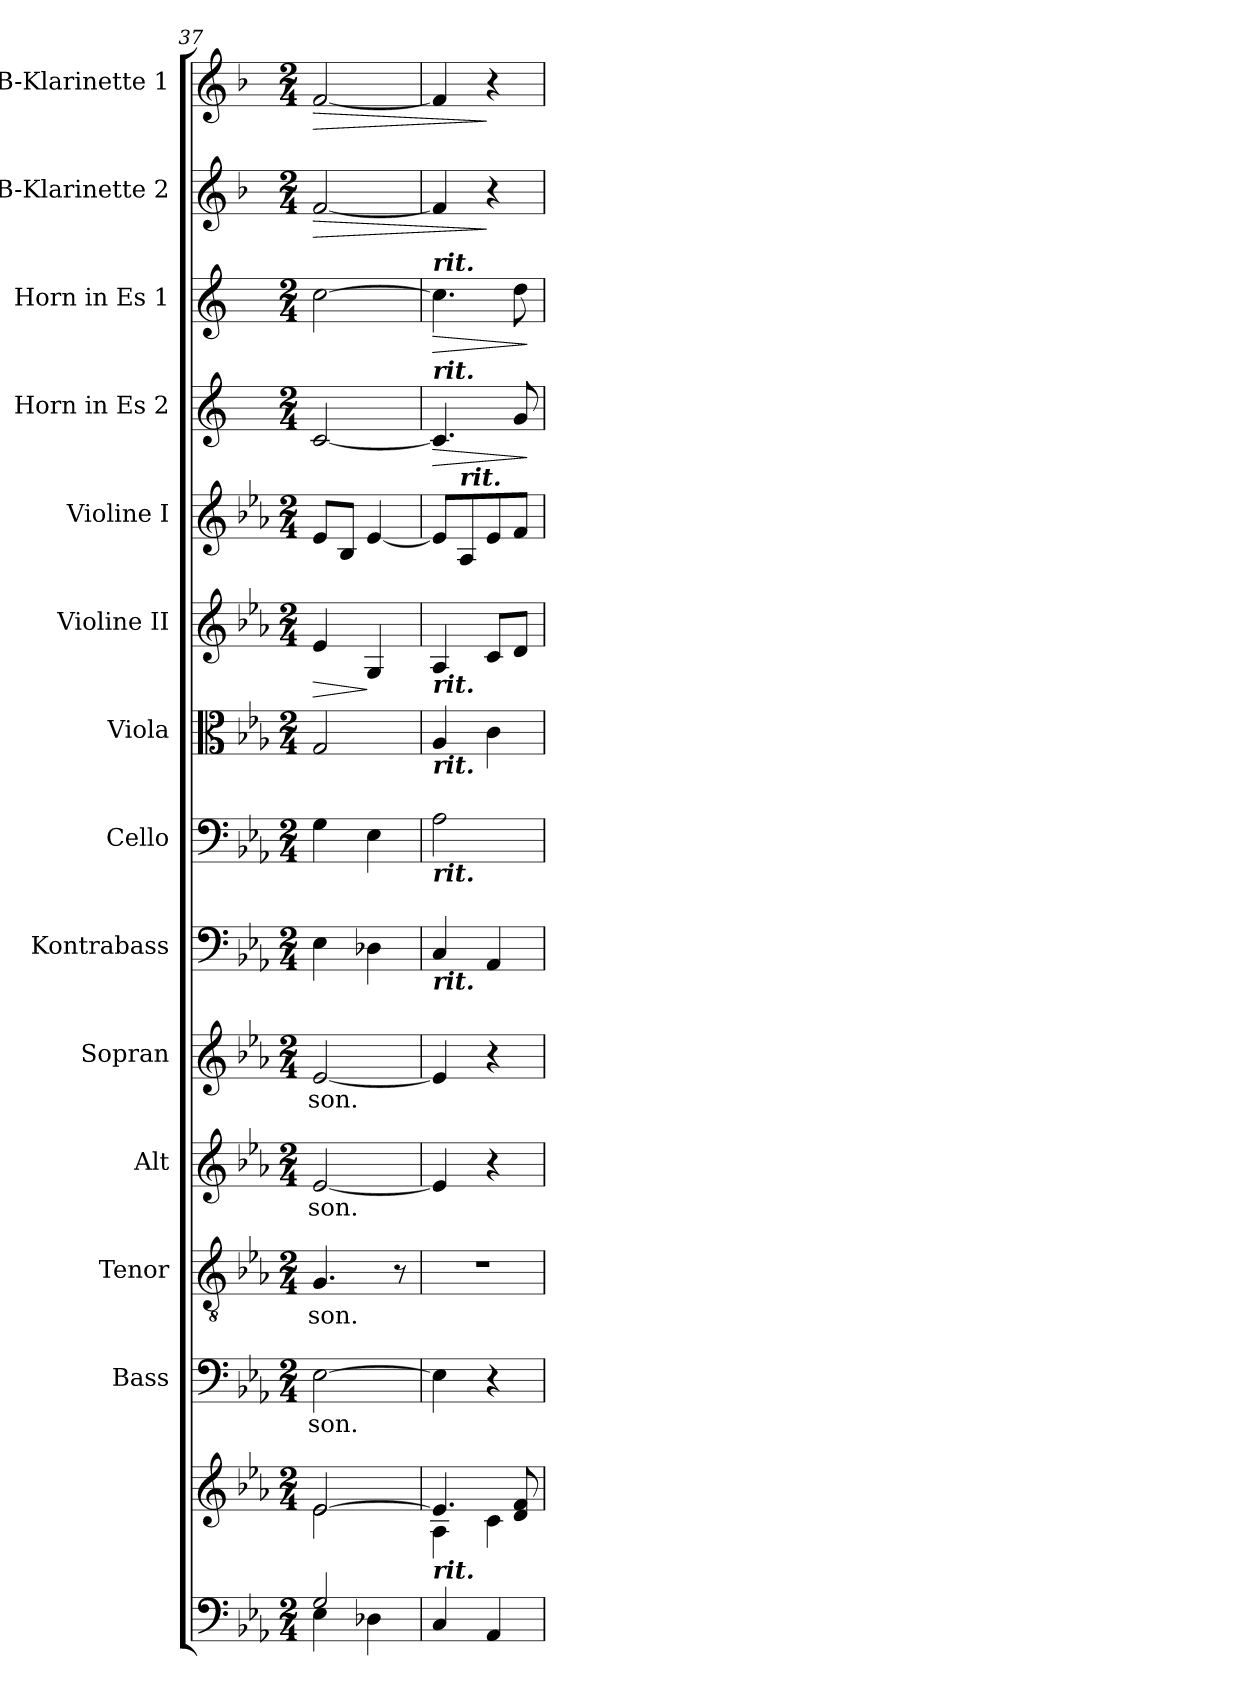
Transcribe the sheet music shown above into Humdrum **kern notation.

**kern	**kern	**kern	**text	**kern	**text	**kern	**text	**kern	**text	**kern	**kern	**kern	**kern	**dynam	**kern	**kern	**dynam	**kern	**dynam	**kern	**dynam	**kern	**dynam
*part14	*part14	*part13	*part13	*part12	*part12	*part11	*part11	*part10	*part10	*part9	*part8	*part7	*part6	*part6	*part5	*part4	*part4	*part3	*part3	*part2	*part2	*part1	*part1
*staff15	*staff14	*staff13	*staff13	*staff12	*staff12	*staff11	*staff11	*staff10	*staff10	*staff9	*staff8	*staff7	*staff6	*staff6	*staff5	*staff4	*staff4	*staff3	*staff3	*staff2	*staff2	*staff1	*staff1
*	*	*I"Bass	*	*I"Tenor	*	*I"Alt	*	*I"Sopran	*	*I"Kontrabass	*I"Cello	*I"Viola	*I"Violine II	*	*I"Violine I	*I"Horn in Es 2	*	*I"Horn in Es 1	*	*I"B-Klarinette 2	*	*I"B-Klarinette 1	*
*	*	*I'B.	*	*I'T.	*	*I'A.	*	*I'S.	*	*I'Kb.	*	*I'Vla.	*I'Vl. II	*	*I'Vl. I	*I'Hrn. 2	*	*I'Hrn. 1	*	*I'Kl. 2	*	*I'Kl. 1	*
*clefF4	*clefG2	*clefF4	*	*clefGv2	*	*clefG2	*	*clefG2	*	*clefF4	*clefF4	*clefC3	*clefG2	*	*clefG2	*clefG2	*	*clefG2	*	*clefG2	*	*clefG2	*
*	*	*	*	*	*	*	*	*	*	*ITrd7c12	*	*	*	*	*	*ITrd5c9	*	*ITrd5c9	*	*ITrd1c2	*	*ITrd1c2	*
*k[b-e-a-]	*k[b-e-a-]	*k[b-e-a-]	*	*k[b-e-a-]	*	*k[b-e-a-]	*	*k[b-e-a-]	*	*k[b-e-a-]	*k[b-e-a-]	*k[b-e-a-]	*k[b-e-a-]	*	*k[b-e-a-]	*k[b-e-a-]	*	*k[b-e-a-]	*	*k[b-e-a-]	*	*k[b-e-a-]	*
*E-:	*E-:	*E-:	*	*E-:	*	*E-:	*	*E-:	*	*E-:	*E-:	*E-:	*E-:	*	*E-:	*E-:	*	*E-:	*	*E-:	*	*E-:	*
*M2/4	*M2/4	*M2/4	*	*M2/4	*	*M2/4	*	*M2/4	*	*M2/4	*M2/4	*M2/4	*M2/4	*	*M2/4	*M2/4	*	*M2/4	*	*M2/4	*	*M2/4	*
=37	=37	=37	=37	=37	=37	=37	=37	=37	=37	=37	=37	=37	=37	=37	=37	=37	=37	=37	=37	=37	=37	=37	=37
*^	*^	*	*	*	*	*	*	*	*	*	*	*	*	*	*	*	*	*	*	*	*	*	*
!	!	!	!	!	!LO:LY:b	!	!LO:LY:b	!	!LO:LY:b	!	!LO:LY:b	!	!	!	!	!LO:HP:b	!	!	!	!	!	!	!LO:HP:b	!	!LO:HP:b
2G/	4E-\	[>2e-/	2e-\	[2E-\	-son.	4.G/	-son.	[2e-/	-son.	[2e-/	-son.	4EE-\	4G\	2G/	4e-/	>	8e-/L	[2E-/	.	[2e-\	.	[2e-/	>	[2e-/	>
.	.	.	.	.	.	.	.	.	.	.	.	.	.	.	.	.	8B-/J	.	.	.	.	.	.	.	.
.	4D-X\	.	.	.	.	.	.	.	.	.	.	4DD-X\	4E-\	.	4G/	]	[4e-/	.	.	.	.	.	.	.	.
.	.	.	.	.	.	8r	.	.	.	.	.	.	.	.	.	.	.	.	.	.	.	.	.	.	.
*v	*v	*	*	*	*	*	*	*	*	*	*	*	*	*	*	*	*	*	*	*	*	*	*	*	*
=38	=38	=38	=38	=38	=38	=38	=38	=38	=38	=38	=38	=38	=38	=38	=38	=38	=38	=38	=38	=38	=38	=38	=38	=38
!	!	!	!	!	!	!	!	!	!	!	!	!	!	!	!	!	!	!	!LO:TX:a:Bi:t=rit.	!	!	!	!	!
!	!	!	!	!	!	!	!	!	!	!	!	!	!	!	!	!	!LO:TX:a:Bi:t=rit.	!	!	!	!	!	!	!
!	!	!	!	!	!	!	!	!	!	!	!	!	!	!LO:TX:b:Bi:t=rit.	!	!	!	!	!	!	!	!	!	!
!	!	!	!	!	!	!	!	!	!	!	!	!	!LO:TX:b:Bi:t=rit.	!	!	!	!	!	!	!	!	!	!	!
!	!	!	!	!	!	!	!	!	!	!	!	!LO:TX:b:Bi:t=rit.	!	!	!	!	!	!	!	!	!	!	!	!
!	!	!	!	!	!	!	!	!	!	!	!LO:TX:b:Bi:t=rit.	!	!	!	!	!	!	!	!	!	!	!	!	!
!	!LO:TX:b:Bi:t=rit.	!	!	!	!	!	!	!	!	!	!	!	!	!	!	!	!	!	!	!	!	!	!	!
!	!	!	!	!	!	!	!	!	!	!	!	!	!	!	!	!	!	!LO:HP:b	!	!LO:HP:b	!	!	!	!
4C/	4.e-/]	4A-\	4E-\]	.	2r	.	4e-/]	.	4e-/]	.	4CC/	2A-\	4A-/	4A-/	.	8e-/L]	4.E-/]	>	4.e-\]	>	4e-/]	.	4e-/]	.
!	!	!	!	!	!	!	!	!	!	!	!	!	!	!	!	!LO:TX:a:Bi:t=rit.	!	!	!	!	!	!	!	!
.	.	.	.	.	.	.	.	.	.	.	.	.	.	.	.	8A-/	.	.	.	.	.	.	.	.
4AA-/	.	4c\	4r	.	.	.	4r	.	4r	.	4AAA-/	.	4c\	8c/L	.	8e-/	.	.	.	.	4r	]	4r	]
.	8d/ 8f/	.	.	.	.	.	.	.	.	.	.	.	.	8d/J	.	8f/J	8B-/	.	8f\	.	.	.	.	.
*	*v	*v	*	*	*	*	*	*	*	*	*	*	*	*	*	*	*	*	*	*	*	*	*	*
.	.	.	.	.	.	.	.	.	.	.	.	.	.	.	.	.	]	.	]	.	.	.	.
=	=	=	=	=	=	=	=	=	=	=	=	=	=	=	=	=	=	=	=	=	=	=	=
*-	*-	*-	*-	*-	*-	*-	*-	*-	*-	*-	*-	*-	*-	*-	*-	*-	*-	*-	*-	*-	*-	*-	*-
